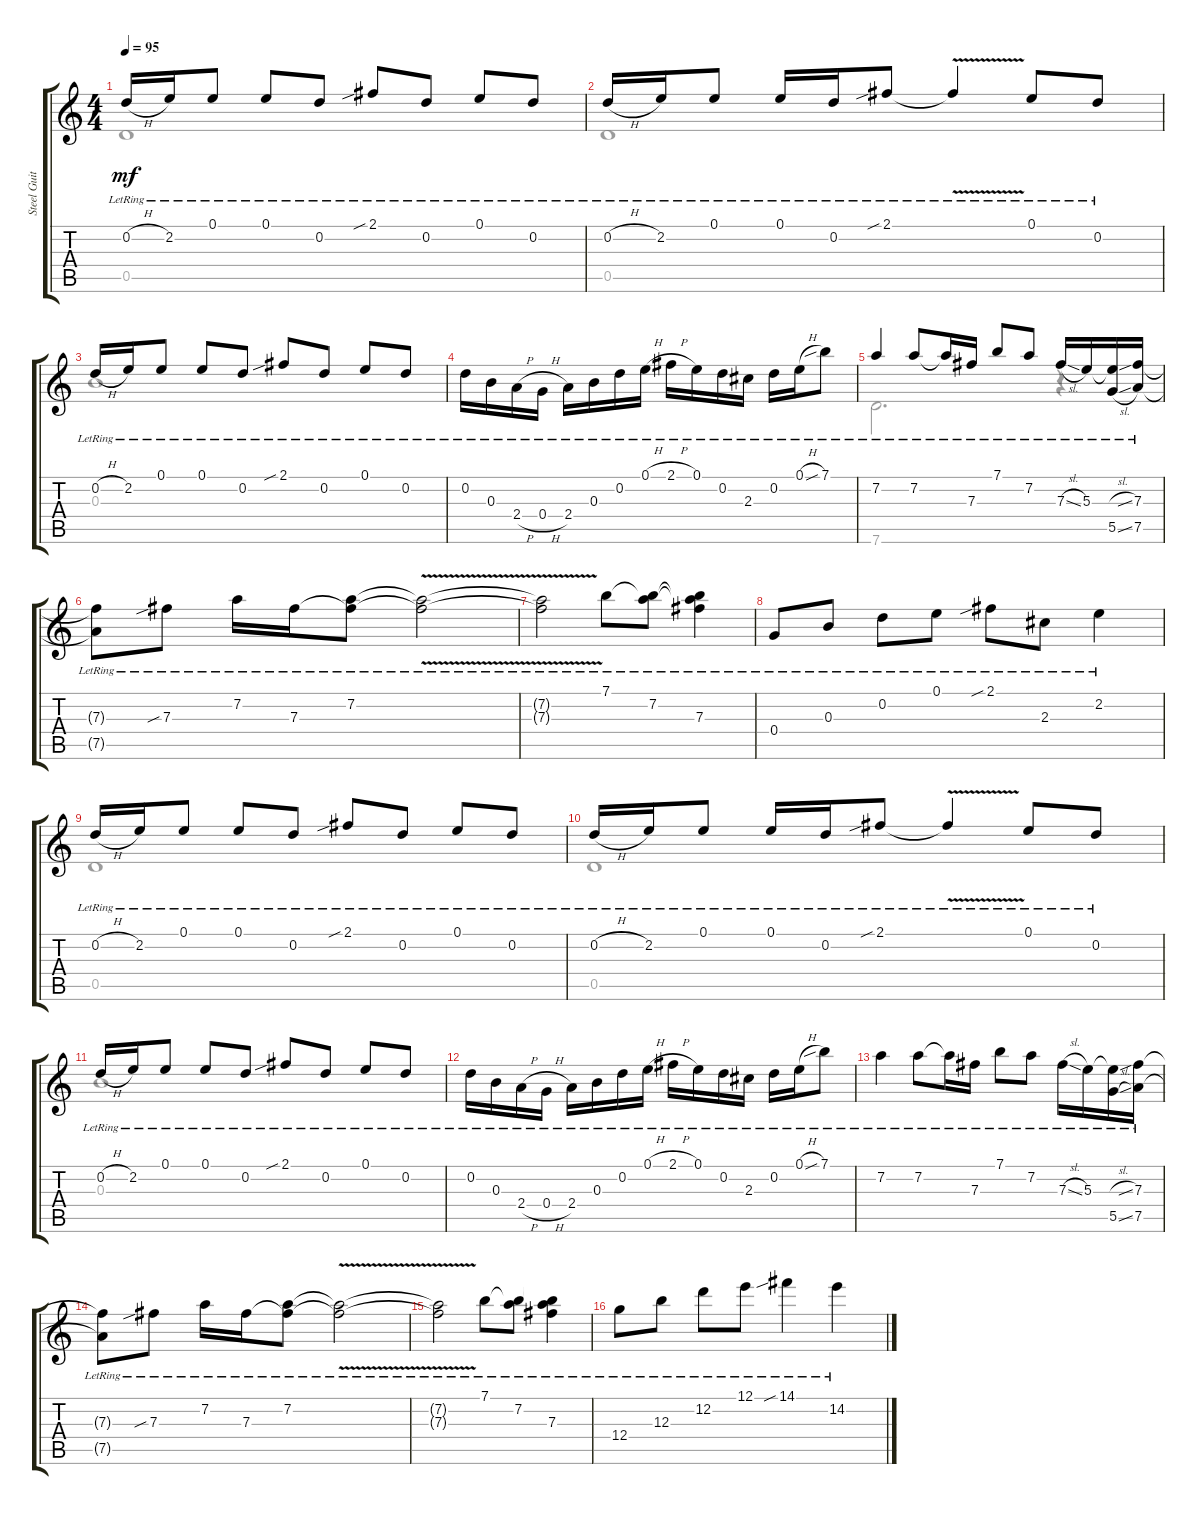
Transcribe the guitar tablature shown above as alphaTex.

\track ("Steel Guitar" "Steel Guit") {instrument acousticguitarsteel}
\staff {score tabs}
\tuning (E4 D4 B3 G3 D3 G2) {hide}
\voice
\ts (4 4)
\tempo 95
\clef g2
\ks c
0.2{h lr}.16{dy mf instrument acousticguitarsteel} 2.2{lr}.16 0.1{lr}.8 0.1{lr}.8 0.2{lr}.8 2.1{sib lr}.8 0.2{lr}.8 0.1{lr}.8 0.2{lr}.8 |
0.2{h lr}.16 2.2{lr}.16 0.1{lr}.8 0.1{lr}.16 0.2{lr}.16 2.1{sib lr}.8 2.1{v lr t}.4 0.1{lr}.8 0.2{lr}.8 |
0.2{h lr}.16 2.2{lr}.16 0.1{lr}.8 0.1{lr}.8 0.2{lr}.8 2.1{sib lr}.8 0.2{lr}.8 0.1{lr}.8 0.2{lr}.8 |
0.2{lr}.16 0.3{lr}.16 2.4{h lr}.16 0.4{h lr}.16 2.4{lr}.16 0.3{lr}.16 0.2{lr}.16 0.1{h lr}.16 2.1{h lr}.16 0.1{lr}.16 0.2{lr}.16 2.3{lr}.16 0.2{lr}.16 0.1{h lr}.16 7.1{sib lr}.8 |
7.2{lr}.4 7.2{lr}.8 7.2{lr t}.16 7.3{lr}.16 7.1{lr}.8 7.2{lr}.8 7.3{sl lr}.16 5.3{lr}.16 (5.3{sl lr t} 5.5{sl lr}).16 (7.3{lr} 7.5{lr}).16 |
(7.3{lr t} 7.5{lr t}).8 7.3{sib lr}.8 7.2{lr}.16 7.3{lr}.16 (7.2{lr} 7.3{lr t}).8 (7.2{v lr t} 7.3{lr t}).2 |
(7.2{v lr t} 7.3{lr t}).2 7.1{lr}.8 (7.1{lr t} 7.2{lr}).8 (7.1{lr t} 7.2{lr t} 7.3{lr}).4 |
0.4{lr}.8 0.3{lr}.8 0.2{lr}.8 0.1{lr}.8 2.1{sib lr}.8 2.3{lr}.8 2.2{lr}.4 |
0.2{h lr}.16 2.2{lr}.16 0.1{lr}.8 0.1{lr}.8 0.2{lr}.8 2.1{sib lr}.8 0.2{lr}.8 0.1{lr}.8 0.2{lr}.8 |
0.2{h lr}.16 2.2{lr}.16 0.1{lr}.8 0.1{lr}.16 0.2{lr}.16 2.1{sib lr}.8 2.1{v lr t}.4 0.1{lr}.8 0.2{lr}.8 |
0.2{h lr}.16 2.2{lr}.16 0.1{lr}.8 0.1{lr}.8 0.2{lr}.8 2.1{sib lr}.8 0.2{lr}.8 0.1{lr}.8 0.2{lr}.8 |
0.2{lr}.16 0.3{lr}.16 2.4{h lr}.16 0.4{h lr}.16 2.4{lr}.16 0.3{lr}.16 0.2{lr}.16 0.1{h lr}.16 2.1{h lr}.16 0.1{lr}.16 0.2{lr}.16 2.3{lr}.16 0.2{lr}.16 0.1{h lr}.16 7.1{sib lr}.8 |
7.2{lr}.4 7.2{lr}.8 7.2{lr t}.16 7.3{lr}.16 7.1{lr}.8 7.2{lr}.8 7.3{sl lr}.16 5.3{lr}.16 (5.3{sl lr t} 5.5{sl lr}).16 (7.3{lr} 7.5{lr}).16 |
(7.3{lr t} 7.5{lr t}).8 7.3{sib lr}.8 7.2{lr}.16 7.3{lr}.16 (7.2{lr} 7.3{lr t}).8 (7.2{v lr t} 7.3{lr t}).2 |
(7.2{v lr t} 7.3{lr t}).2 7.1{lr}.8 (7.1{lr t} 7.2{lr}).8 (7.1{lr t} 7.2{lr t} 7.3{lr}).4 |
12.4{lr}.8 12.3{lr}.8 12.2{lr}.8 12.1{lr}.8 14.1{sib lr}.4 14.2{lr}.4
\voice
\clef g2
\ottava regular
\simile none
\ks c
0.5.1{dy mf} |
0.5.1 |
0.3.1 |
|
7.6.2{d} r.4 |
|
|
|
0.5.1 |
0.5.1 |
0.3.1 |
|
|
|
|
